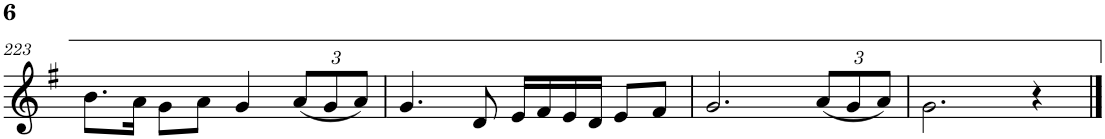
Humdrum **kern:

**kern
*part1
*staff1
*I"Piano
*I'Pno
!!LO:PB:g=z
*clefG2
*k[f#]
*G:
*M4/4
*met(c)
=223
8.b\L
16a\Jk
8g\L
8a\J
4g/
*Xbrackettup
(<12a/L
12g/
12a/J)
=224
4.g/
8d/
16e/LL
16f#/
16e/
16d/JJ
8e/L
8f#/J
=225
2.g/
(<12a/L
12g/
12a/J)
=226
2.g\
4r
==
*-
